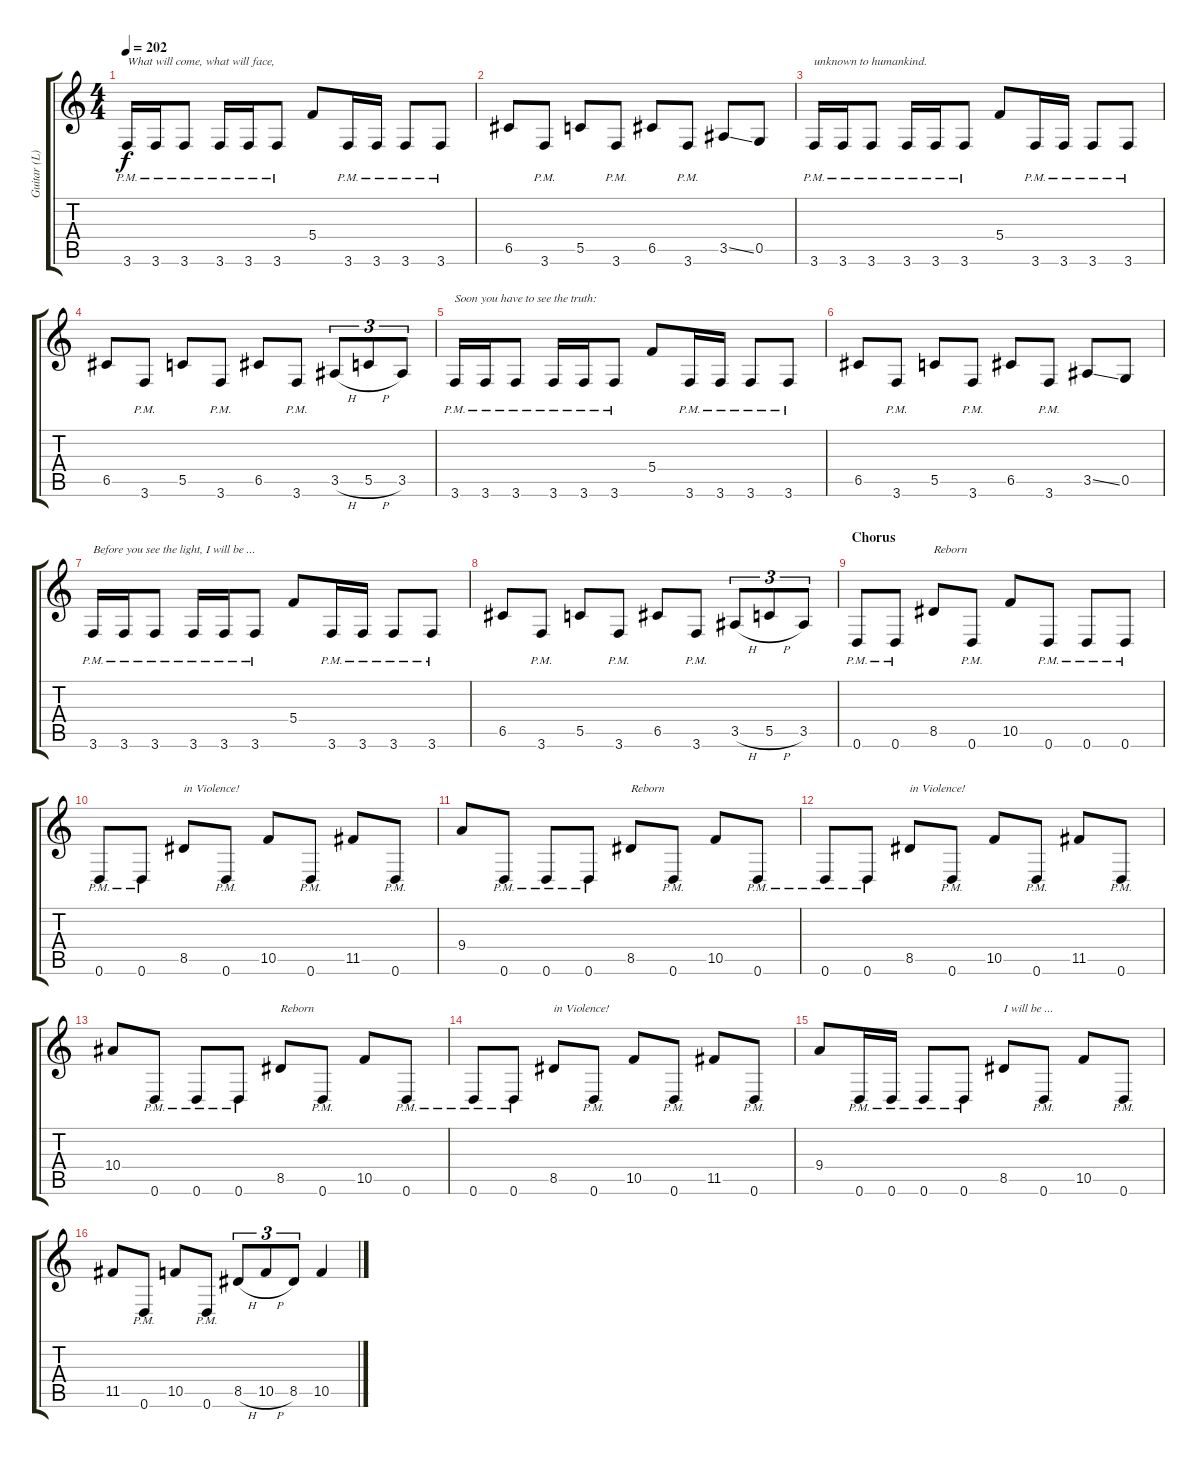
\track ("Guitar (L)" "Guitar (L)") {instrument distortionguitar}
\staff {score tabs}
\tuning (D4 A3 F3 C3 G2 D2) {hide}
\ts (4 4)
\tempo 202
\clef g2
\ks c
3.6{pm}.16{txt "What will come, what will face," dy f} 3.6{pm}.16 3.6{pm}.8 3.6{pm}.16 3.6{pm}.16 3.6{pm}.8 5.4.8 3.6{pm}.16 3.6{pm}.16 3.6{pm}.8 3.6{pm}.8 |
6.5.8 3.6{pm}.8 5.5.8 3.6{pm}.8 6.5.8 3.6{pm}.8 3.5{ss}.8 0.5.8 |
3.6{pm}.16{txt "unknown to humankind."} 3.6{pm}.16 3.6{pm}.8 3.6{pm}.16 3.6{pm}.16 3.6{pm}.8 5.4.8 3.6{pm}.16 3.6{pm}.16 3.6{pm}.8 3.6{pm}.8 |
6.5.8 3.6{pm}.8 5.5.8 3.6{pm}.8 6.5.8 3.6{pm}.8 3.5{h}.8{tu (3 2)} 5.5{h}.8{tu (3 2)} 3.5.8{tu (3 2)} |
3.6{pm}.16{txt "Soon you have to see the truth:"} 3.6{pm}.16 3.6{pm}.8 3.6{pm}.16 3.6{pm}.16 3.6{pm}.8 5.4.8 3.6{pm}.16 3.6{pm}.16 3.6{pm}.8 3.6{pm}.8 |
6.5.8 3.6{pm}.8 5.5.8 3.6{pm}.8 6.5.8 3.6{pm}.8 3.5{ss}.8 0.5.8 |
3.6{pm}.16{txt "Before you see the light, I will be ..."} 3.6{pm}.16 3.6{pm}.8 3.6{pm}.16 3.6{pm}.16 3.6{pm}.8 5.4.8 3.6{pm}.16 3.6{pm}.16 3.6{pm}.8 3.6{pm}.8 |
6.5.8 3.6{pm}.8 5.5.8 3.6{pm}.8 6.5.8 3.6{pm}.8 3.5{h}.8{tu (3 2)} 5.5{h}.8{tu (3 2)} 3.5.8{tu (3 2)} |
\section ("" "Chorus")
0.6{pm}.8 0.6{pm}.8 8.5.8{txt "Reborn"} 0.6{pm}.8 10.5.8 0.6{pm}.8 0.6{pm}.8 0.6{pm}.8 |
0.6{pm}.8 0.6{pm}.8 8.5.8{txt "in Violence!"} 0.6{pm}.8 10.5.8 0.6{pm}.8 11.5.8 0.6{pm}.8 |
9.4.8 0.6{pm}.8 0.6{pm}.8 0.6{pm}.8 8.5.8{txt "Reborn"} 0.6{pm}.8 10.5.8 0.6{pm}.8 |
0.6{pm}.8 0.6{pm}.8 8.5.8{txt "in Violence!"} 0.6{pm}.8 10.5.8 0.6{pm}.8 11.5.8 0.6{pm}.8 |
10.4.8 0.6{pm}.8 0.6{pm}.8 0.6{pm}.8 8.5.8{txt "Reborn"} 0.6{pm}.8 10.5.8 0.6{pm}.8 |
0.6{pm}.8 0.6{pm}.8 8.5.8{txt "in Violence!"} 0.6{pm}.8 10.5.8 0.6{pm}.8 11.5.8 0.6{pm}.8 |
9.4.8 0.6{pm}.16 0.6{pm}.16 0.6{pm}.8 0.6{pm}.8 8.5.8{txt "I will be ..."} 0.6{pm}.8 10.5.8 0.6{pm}.8 |
11.5.8 0.6{pm}.8 10.5.8 0.6{pm}.8 8.5{h}.8{tu (3 2)} 10.5{h}.8{tu (3 2)} 8.5.8{tu (3 2)} 10.5.4
